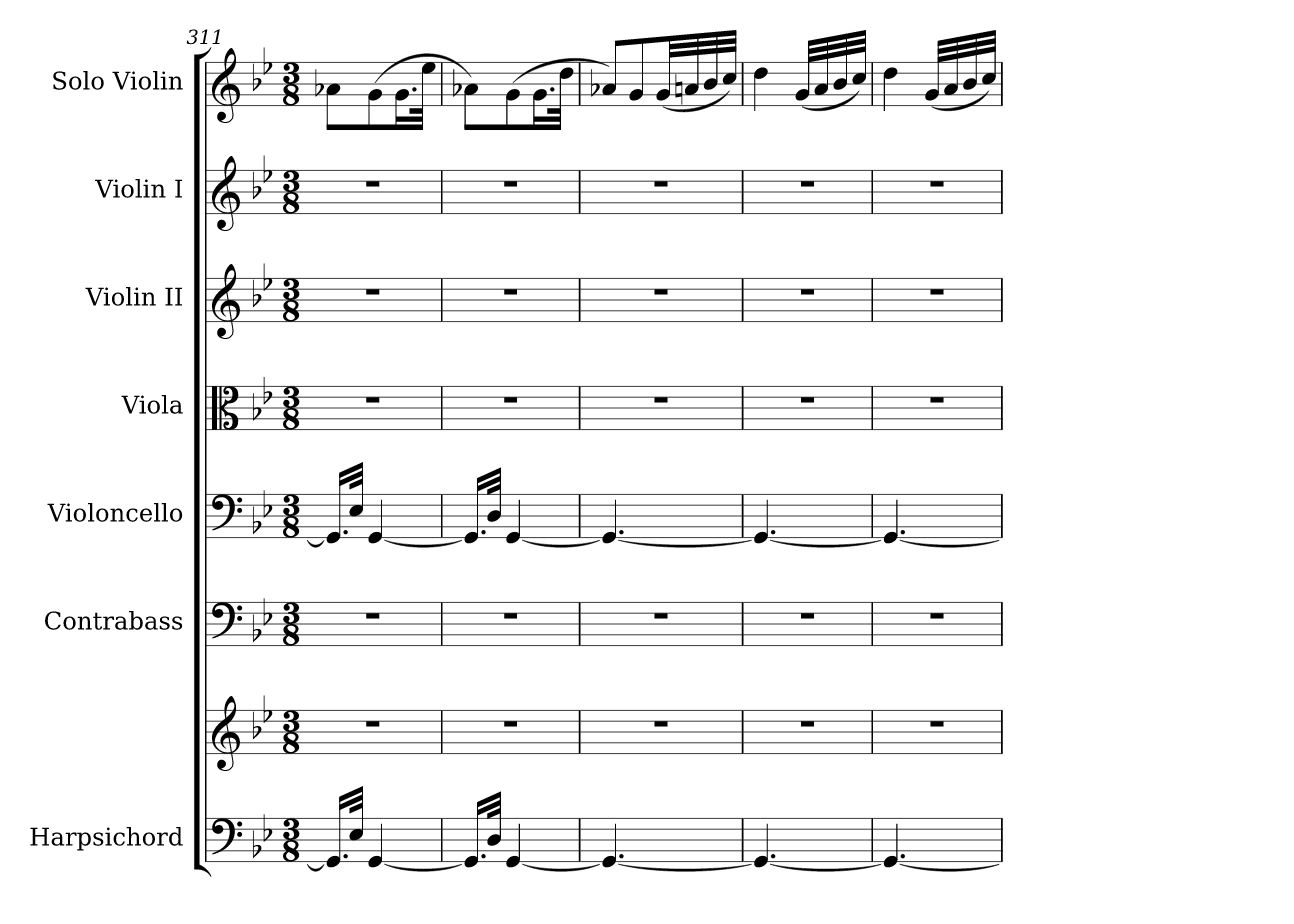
**kern	**kern	**kern	**kern	**kern	**kern	**kern	**kern
*part7	*part7	*part6	*part5	*part4	*part3	*part2	*part1
*staff8	*staff7	*staff6	*staff5	*staff4	*staff3	*staff2	*staff1
*I"Harpsichord	*	*I"Contrabass	*I"Violoncello	*I"Viola	*I"Violin II	*I"Violin I	*I"Solo Violin
*I'Hch.	*	*I'Cb.	*I'Vc.	*I'Vla.	*I'Vln. II	*I'Vln. I	*I'Vln.
*clefF4	*clefG2	*clefF4	*clefF4	*clefC3	*clefG2	*clefG2	*clefG2
*	*	*ITrd7c12	*	*	*	*	*
*k[b-e-]	*k[b-e-]	*k[b-e-]	*k[b-e-]	*k[b-e-]	*k[b-e-]	*k[b-e-]	*k[b-e-]
*M3/8	*M3/8	*M3/8	*M3/8	*M3/8	*M3/8	*M3/8	*M3/8
=311	=311	=311	=311	=311	=311	=311	=311
16.GG/LL]	4.r	4.r	16.GG/LL]	4.r	4.r	4.r	8a-X\L
32E-/JJk	.	.	32E-/JJk	.	.	.	.
[4GG/	.	.	[4GG/	.	.	.	(>8g\
.	.	.	.	.	.	.	16.g\L
.	.	.	.	.	.	.	32ee-\JJk
=312	=312	=312	=312	=312	=312	=312	=312
16.GG/LL]	4.r	4.r	16.GG/LL]	4.r	4.r	4.r	8a-X\L)
32D/JJk	.	.	32D/JJk	.	.	.	.
[4GG/	.	.	[4GG/	.	.	.	(>8g\
.	.	.	.	.	.	.	16.g\L
.	.	.	.	.	.	.	32dd\JJk
=313	=313	=313	=313	=313	=313	=313	=313
4.GG/_	4.r	4.r	4.GG/_	4.r	4.r	4.r	8a-X/L)
.	.	.	.	.	.	.	8g/
.	.	.	.	.	.	.	(<32g/LL
.	.	.	.	.	.	.	32an/
.	.	.	.	.	.	.	32b-/
.	.	.	.	.	.	.	32cc/JJJ)
!!LO:PB:g=z
=314	=314	=314	=314	=314	=314	=314	=314
4.GG/_	4.r	4.r	4.GG/_	4.r	4.r	4.r	4dd\
.	.	.	.	.	.	.	(<32g/LLL
.	.	.	.	.	.	.	32a/
.	.	.	.	.	.	.	32b-/
.	.	.	.	.	.	.	32cc/JJJ)
=315	=315	=315	=315	=315	=315	=315	=315
4.GG/_	4.r	4.r	4.GG/_	4.r	4.r	4.r	4dd\
.	.	.	.	.	.	.	(<32g/LLL
.	.	.	.	.	.	.	32a/
.	.	.	.	.	.	.	32b-/
.	.	.	.	.	.	.	32cc/JJJ)
=	=	=	=	=	=	=	=
*-	*-	*-	*-	*-	*-	*-	*-
